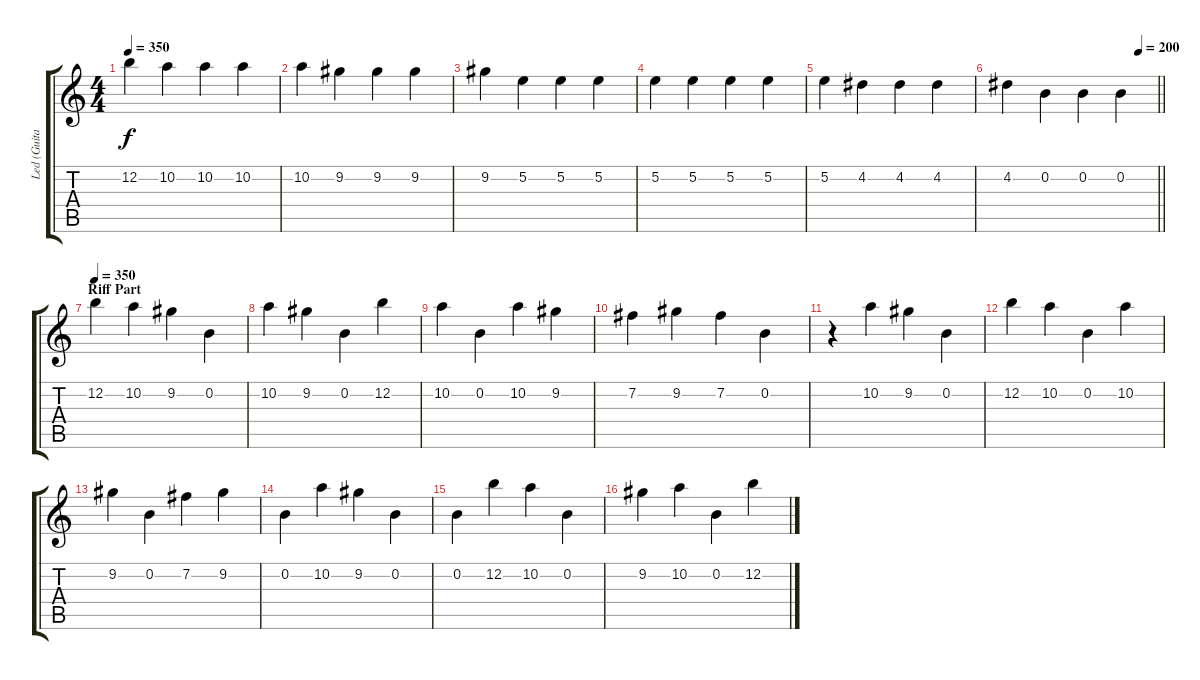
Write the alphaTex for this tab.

\track ("Led (Guitar 2)" "Led (Guita") {solo instrument overdrivenguitar}
\staff {score tabs}
\tuning (E4 B3 G3 D3 A2 E2) {hide}
\ts (4 4)
\tempo 350
\clef g2
\ks c
12.2.4{dy f} 10.2.4 10.2.4 10.2.4 |
10.2.4 9.2.4 9.2.4 9.2.4 |
9.2.4 5.2.4 5.2.4 5.2.4 |
5.2.4 5.2.4 5.2.4 5.2.4 |
5.2.4 4.2.4 4.2.4 4.2.4 |
\tempo (200 0.875)
\barLineRight lightlight
4.2.4 0.2.4 0.2.4 0.2.4 |
\section ("" "Riff Part")
\tempo 350
12.2.4 10.2.4 9.2.4 0.2.4 |
10.2.4 9.2.4 0.2.4 12.2.4 |
10.2.4 0.2.4 10.2.4 9.2.4 |
7.2.4 9.2.4 7.2.4 0.2.4 |
r.4 10.2.4 9.2.4 0.2.4 |
12.2.4 10.2.4 0.2.4 10.2.4 |
9.2.4 0.2.4 7.2.4 9.2.4 |
0.2.4 10.2.4 9.2.4 0.2.4 |
0.2.4 12.2.4 10.2.4 0.2.4 |
9.2.4 10.2.4 0.2.4 12.2.4
